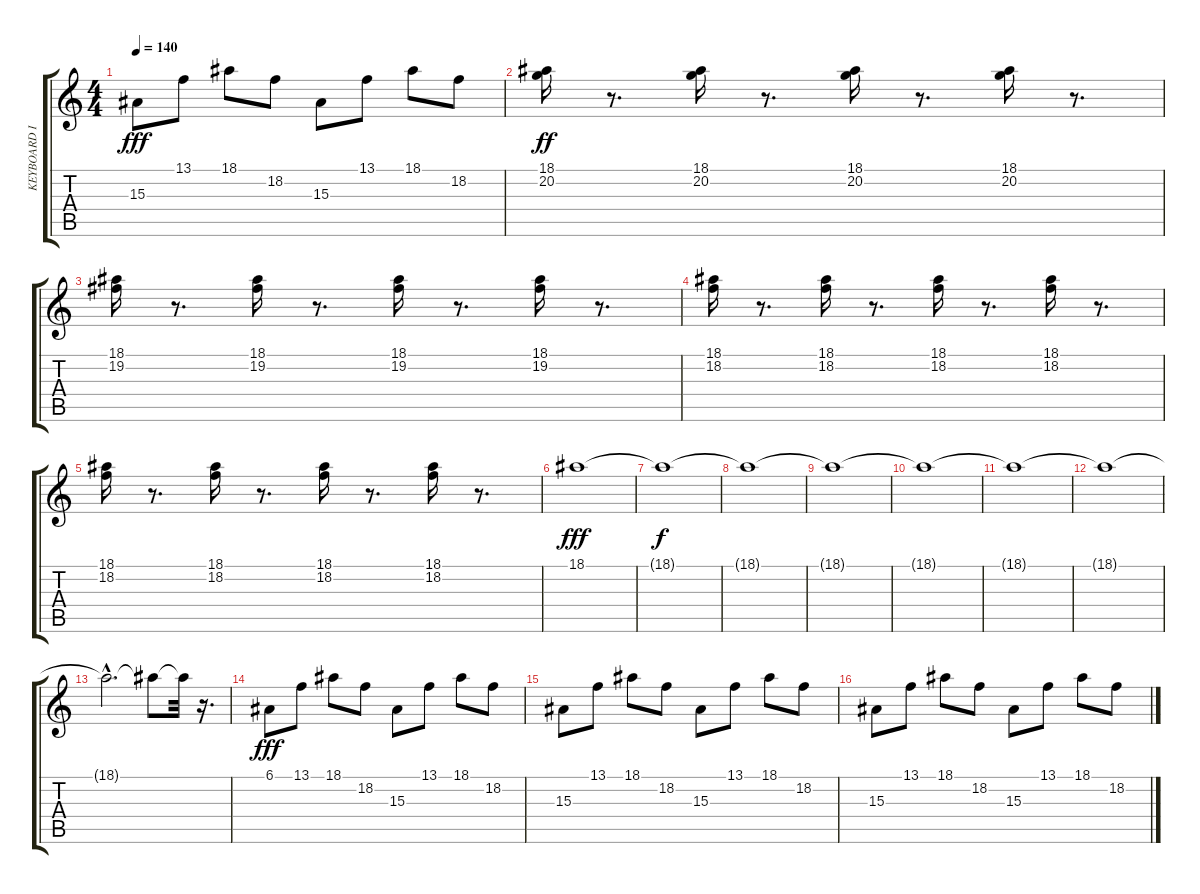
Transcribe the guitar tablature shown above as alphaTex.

\track ("KEYBOARD I" "KEYBOARD I") {instrument stringensemble1}
\staff {score tabs}
\tuning (E4 B3 G3 D3 A2 E2) {hide}
\ts (4 4)
\tempo 140
\clef g2
\ks c
15.3.8{dy fff} 13.1.8 18.1.8 18.2.8 15.3.8 13.1.8 18.1.8 18.2.8 |
(18.1 20.2).16{dy ff} r.8{d} (18.1 20.2).16 r.8{d} (18.1 20.2).16 r.8{d} (18.1 20.2).16 r.8{d} |
(18.1 19.2).16 r.8{d} (18.1 19.2).16 r.8{d} (18.1 19.2).16 r.8{d} (18.1 19.2).16 r.8{d} |
(18.1 18.2).16 r.8{d} (18.1 18.2).16 r.8{d} (18.1 18.2).16 r.8{d} (18.1 18.2).16 r.8{d} |
(18.1 18.2).16 r.8{d} (18.1 18.2).16 r.8{d} (18.1 18.2).16 r.8{d} (18.1 18.2).16 r.8{d} |
18.1.1{dy fff} |
18.1{t}.1{dy f} |
18.1{t}.1 |
18.1{t}.1 |
18.1{t}.1 |
18.1{t}.1 |
18.1{t}.1 |
18.1{hac t}.2{d} 18.1{t}.8 18.1{t}.32 r.16{d} |
6.1.8{dy fff} 13.1.8 18.1.8 18.2.8 15.3.8 13.1.8 18.1.8 18.2.8 |
15.3.8 13.1.8 18.1.8 18.2.8 15.3.8 13.1.8 18.1.8 18.2.8 |
15.3.8 13.1.8 18.1.8 18.2.8 15.3.8 13.1.8 18.1.8 18.2.8
